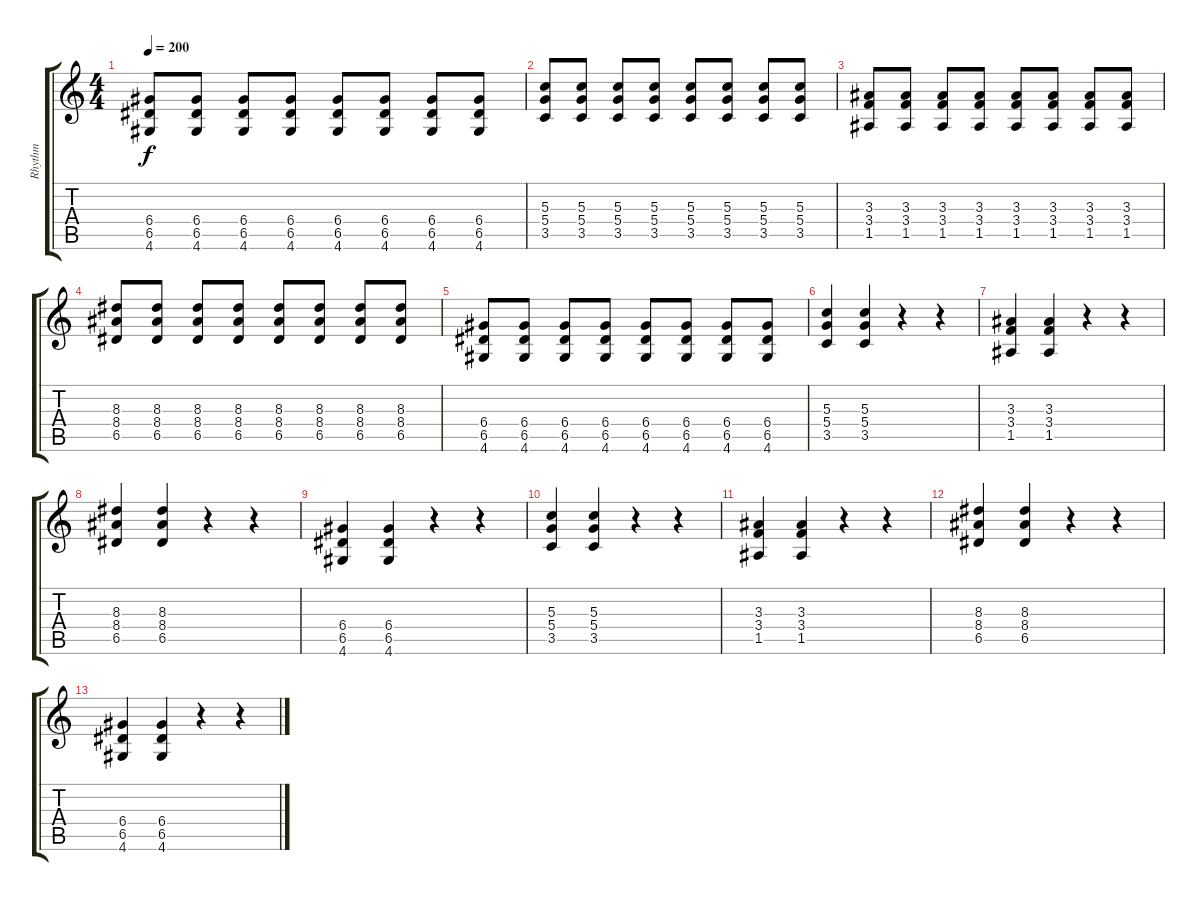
\track ("Rhythm" "Rhythm") {instrument distortionguitar}
\staff {score tabs}
\tuning (E4 B3 G3 D3 A2 E2) {hide}
\ts (4 4)
\tempo 200
\clef g2
\ks c
(6.4 6.5 4.6).8{dy f} (6.4 6.5 4.6).8 (6.4 6.5 4.6).8 (6.4 6.5 4.6).8 (6.4 6.5 4.6).8 (6.4 6.5 4.6).8 (6.4 6.5 4.6).8 (6.4 6.5 4.6).8 |
(5.3 5.4 3.5).8 (5.3 5.4 3.5).8 (5.3 5.4 3.5).8 (5.3 5.4 3.5).8 (5.3 5.4 3.5).8 (5.3 5.4 3.5).8 (5.3 5.4 3.5).8 (5.3 5.4 3.5).8 |
(3.3 3.4 1.5).8 (3.3 3.4 1.5).8 (3.3 3.4 1.5).8 (3.3 3.4 1.5).8 (3.3 3.4 1.5).8 (3.3 3.4 1.5).8 (3.3 3.4 1.5).8 (3.3 3.4 1.5).8 |
(8.3 8.4 6.5).8 (8.3 8.4 6.5).8 (8.3 8.4 6.5).8 (8.3 8.4 6.5).8 (8.3 8.4 6.5).8 (8.3 8.4 6.5).8 (8.3 8.4 6.5).8 (8.3 8.4 6.5).8 |
(6.4 6.5 4.6).8 (6.4 6.5 4.6).8 (6.4 6.5 4.6).8 (6.4 6.5 4.6).8 (6.4 6.5 4.6).8 (6.4 6.5 4.6).8 (6.4 6.5 4.6).8 (6.4 6.5 4.6).8 |
(5.3 5.4 3.5).4 (5.3 5.4 3.5).4 r.4 r.4 |
(3.3 3.4 1.5).4 (3.3 3.4 1.5).4 r.4 r.4 |
(8.3 8.4 6.5).4 (8.3 8.4 6.5).4 r.4 r.4 |
(6.4 6.5 4.6).4 (6.4 6.5 4.6).4 r.4 r.4 |
(5.3 5.4 3.5).4 (5.3 5.4 3.5).4 r.4 r.4 |
(3.3 3.4 1.5).4 (3.3 3.4 1.5).4 r.4 r.4 |
(8.3 8.4 6.5).4 (8.3 8.4 6.5).4 r.4 r.4 |
(6.4 6.5 4.6).4 (6.4 6.5 4.6).4 r.4 r.4
